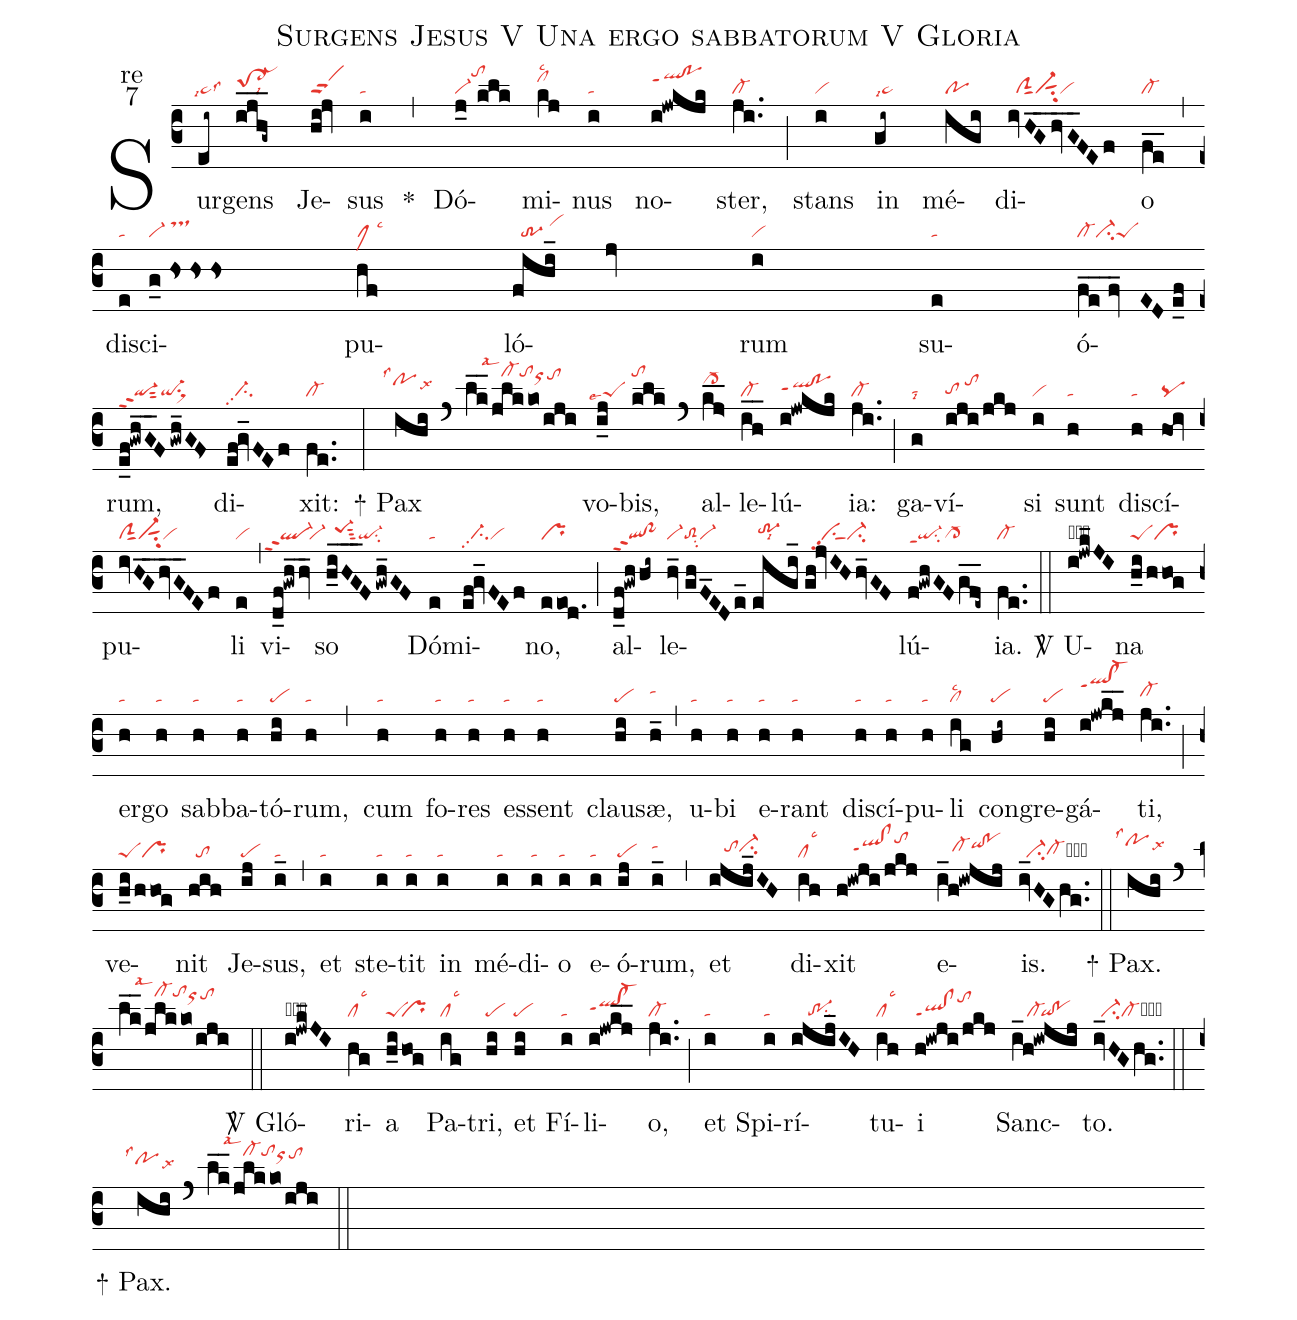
name:Surgens Jesus V Una ergo sabbatorum V Gloria;
office-part:re;
mode:7;
nabc-lines:1;
%%
(c3) Sur(ei~|`pe~lsi7lss3)gens(ijh___g~|to->hhlsi8) Je(hi@jv|scS)sus(i|ta) <sp>*</sp>(,)
Dó(j_0//klk|vi-tohl)mi(kj|clhjlsc2)nus(i|ta) no(i!jwkjk|qlhj!pohjppt1)ster,(ji..|cl-) (;)
stans(i|vi) in(gi~|pe~lsi7) mé(igi|po)di(ivHGhvG____FEf|//clSsut1vi-sut1su2vi)o(fe__|cl-) (,)
di(e|ta)sci(g_0/hshshs|vi-/tshj)pu(hf|clMlsc3)ló(fihi_//jv|//tr-3/vihj)rum(i|vi)
su(e|ta)ó(fe__/fv_EDe_fz|cl-ci-peS)rum,(e_f!gwhG__F/gwh_GF>|qi-sut2ppt2qi-su1sux1)
di(ef@gv_FEf|//ci-pp2)xit:(fe..|cl-) (:)

<sp>+</sp> Pax(ihi|```pohjlss1lsx9) (`) (lk__/jlkko/iji|////cl-hmlsal1tohmorhltohl)
vo(i_j|``peSlse7)bis,(klk|tohm) (`)
al(kj>__|cl->hj)le(ih__|cl-)lú(i!jwkjk|qlhh!pohhppt1)ia:(ji..|cl-) (;)
ga(g|tahglsi8)ví(iji/jkj|tohg/tohj)si(i|vi) sunt(h|ta)
di(h|ta)scí(hoi|pq)pu(ivHGhvG____FEf|clSsut1vi-sut1su2vi)li(e|vi) (,)
vi(d_f!gwh_/hv_|``ql-ppt2`vi-)so(h_iHG___F/gwh_GF|//pe-1hhsut3qi-su2)
Dó(e|ta)mi(ef@gv_FEf|//ci-pp2vi)no,(eeod.|pr) (;)
al(d_f!gwh/hi~|ql!po~ppt2)le(hv_//ghF_1EDe_1|vi-toS2su2vi-|//eigi_//|/tr-3hhlsi8|gh!jvIHhv_GF|//vipp2su1sut1ci-)lú(f!gwhGFgf__e~|qi-su2ppt1cl->)ia.(fe..|cl-) (::)

<sp>V/</sp> U(i!jwk_JI|obql-hnppt1su2)na(h_i/hhog|peSpr) er(h|ta)go(h|ta) sab(h|ta)ba(h|ta)tó(hi|pe)rum,(h|ta) (,)
cum(h|ta) fo(h|ta)res(h|ta) es(h|ta)sent(h|ta) clau(hi|pe)sæ,(h_|tahi) (,)
u(h|ta)bi(h|ta) e(h|ta)rant(h|ta) di(h|ta)scí(h|ta)pu(h|ta)li(ig|cllsc2) con(hi~|pe)gre(hi|pe)gá(i!jwkj__|qlhk!cl-hkppt1)ti,(ji..|cl-hh) (;)
ve(h_i/hhog|peSpr)nit(hih|//to) Je(ij|pe)sus,(i_|ta) (,)
et(i|ta) ste(i|ta)tit(i|ta) in(i|ta) mé(i|ta)di(i|ta)o(i|ta) e(i|ta)ó(ij|pe)rum,(i_|tahi) (,)
et(ijij_IH|////tohhvi-hhsu2) di(ih|cllsc3)xit(h!iwji/jkj|////qlhh!clhhppt1tohk)
e(i_h!iwjij|////cl-hhqihi!pohi)is.(iv_HGhg..|//ci-cl-hgcb) (::)

<sp>+</sp> Pax.(ihi|```pohjlss1lsx9) (`) (lk__/jlkko/iji|////cl-hmlsal1tohmorhltohl) (::)

<sp>V/</sp> Gló(i!jwk_JI|obql-hjppt1su2)ri(hg|cllsc3)a(h_ihog|peS``pr) Pa(ig|cllsc3)tri,(hi|pe) et(hi|pe) Fí(i|ta)li(i!jwkj__|qlhh!cl-hhppt1)o,(ji..|cl-) (;) et(i|ta) Spi(i|ta)rí(ijij_IH|////tr-1su2)tu(ih|cllsc3)i(h!iwji/jkj|ql!clppt1tohk) Sanc(i_h!iwjij|////cl-`qi!po)to.(iv_HGhg..|//ci-cl-cb) (::)

<sp>+</sp> Pax.(ihi|```pohjlss1lsx9) (`) (lk__/jlkko/iji|////cl-hmlsal1tohmorhltohl) (::)
